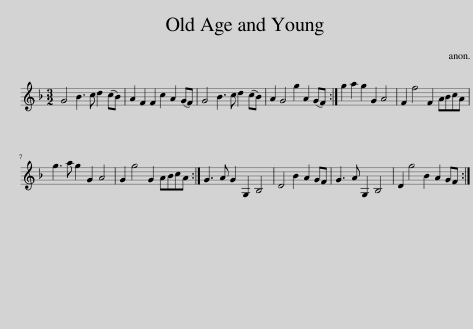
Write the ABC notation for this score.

X:1
L:1/8
M:3/2
I:linebreak $
K:F
V:1 treble
V:1
 G4 B3 c d2 (cB) | A2 F2 F2 c2 A2 (GF) | G4 B3 c d2 (cB) | A2 G4 g2 A2 (GF) :| g2 a2 g2 G2 A4 | %5
 F2 f4 F2 ABcA |$ g3 a g2 G2 A4 | G2 g4 G2 ABcA :| G3 A G2 G,2 B,4 | D4 B2 A2 GF | %10
 G3 A G,2 B,4 | D2 g4 B2 A2 GF :| %12
